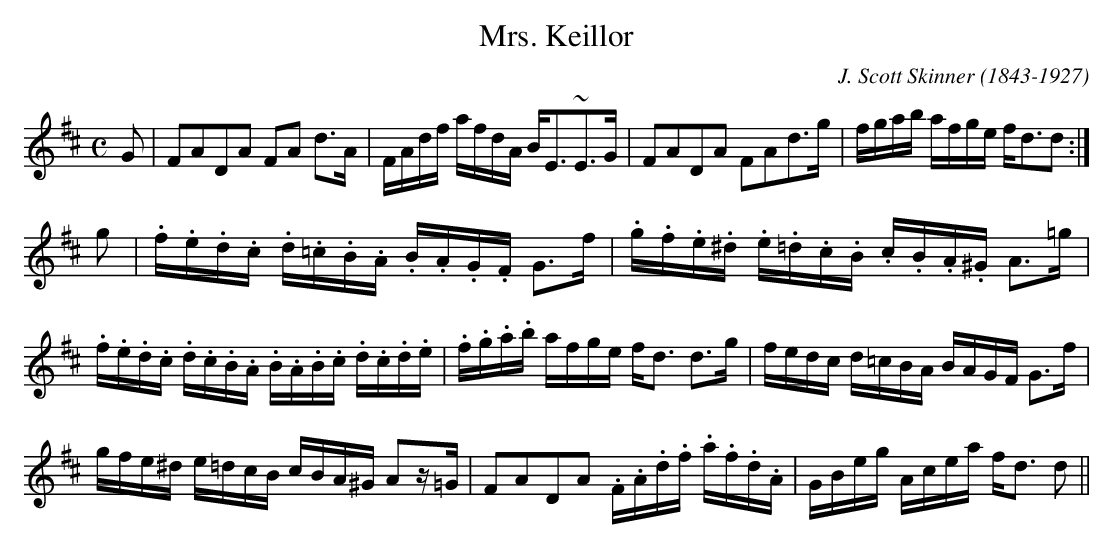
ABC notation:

X:1
T:Mrs. Keillor
M:C
L:1/8
C:J. Scott Skinner (1843-1927)
K:D
G | FADA FA d>A | F/A/d/f/ a/f/d/A/ B<E~E>G | FADA FAd>g | f/g/a/b/ a/f/g/e/ f<dd :|
g | .f/.e/.d/.c/ .d/.=c/.B/.A/ .B/.A/.G/.F/ G>f | .g/.f/.e/.^d/ .e/.=d/.c/.B/ .c/.B/.A/.^G/ A>=g |
.f/.e/.d/.c/ .d/.c/.B/.A/ .B/.A/.B/.c/ .d/.c/.d/.e/ | .f/.g/.a/.b/ a/f/g/e/ f<d d>g | f/e/d/c/ d/=c/B/A/ B/A/G/F/ G>f |
g/f/e/^d/ e/=d/c/B/ c/B/A/^G/ Az/=G/ | FADA .F/.A/.d/.f/ .a/.f/.d/.A/ | G/B/e/g/ A/c/e/a/ f<d d ||
